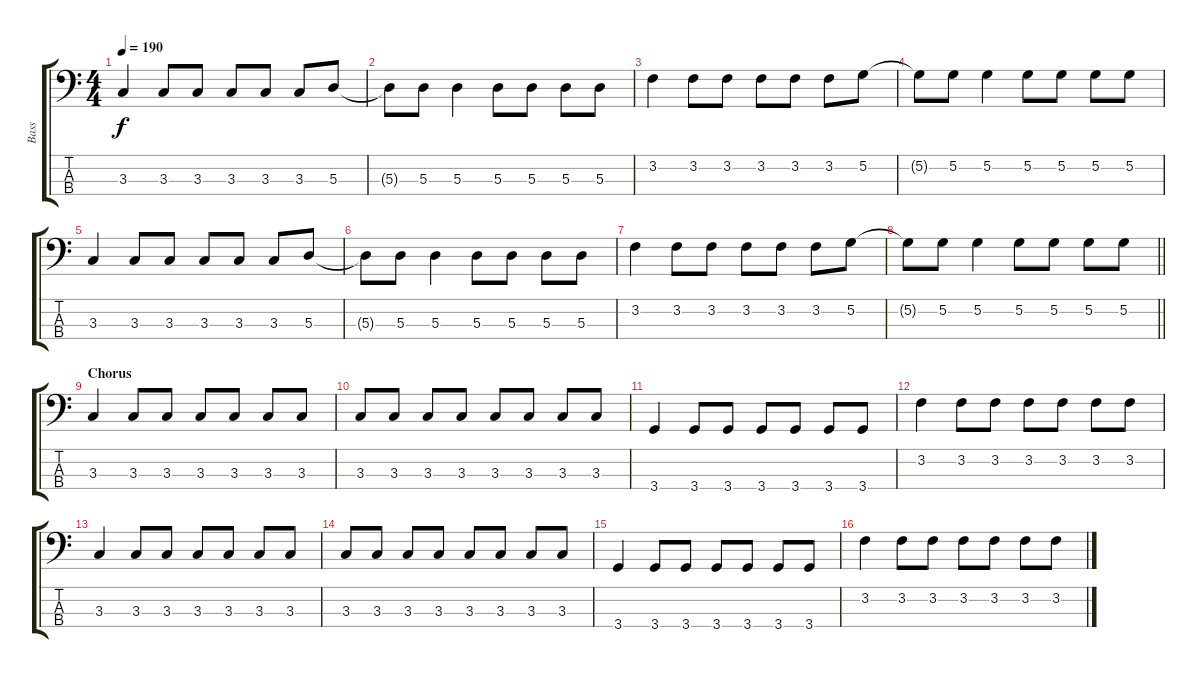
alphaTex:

\track ("Bass" "Bass") {instrument electricbasspick}
\staff {score tabs}
\tuning (G2 D2 A1 E1) {hide}
\ts (4 4)
\tempo 190
\clef f4
\ks c
3.3.4{dy f} 3.3.8 3.3.8 3.3.8 3.3.8 3.3.8 5.3.8 |
5.3{t}.8 5.3.8 5.3.4 5.3.8 5.3.8 5.3.8 5.3.8 |
3.2.4 3.2.8 3.2.8 3.2.8 3.2.8 3.2.8 5.2.8 |
5.2{t}.8 5.2.8 5.2.4 5.2.8 5.2.8 5.2.8 5.2.8 |
3.3.4 3.3.8 3.3.8 3.3.8 3.3.8 3.3.8 5.3.8 |
5.3{t}.8 5.3.8 5.3.4 5.3.8 5.3.8 5.3.8 5.3.8 |
3.2.4 3.2.8 3.2.8 3.2.8 3.2.8 3.2.8 5.2.8 |
\barLineRight lightlight
5.2{t}.8 5.2.8 5.2.4 5.2.8 5.2.8 5.2.8 5.2.8 |
\section ("" "Chorus")
3.3.4 3.3.8 3.3.8 3.3.8 3.3.8 3.3.8 3.3.8 |
3.3.8 3.3.8 3.3.8 3.3.8 3.3.8 3.3.8 3.3.8 3.3.8 |
3.4.4 3.4.8 3.4.8 3.4.8 3.4.8 3.4.8 3.4.8 |
3.2.4 3.2.8 3.2.8 3.2.8 3.2.8 3.2.8 3.2.8 |
3.3.4 3.3.8 3.3.8 3.3.8 3.3.8 3.3.8 3.3.8 |
3.3.8 3.3.8 3.3.8 3.3.8 3.3.8 3.3.8 3.3.8 3.3.8 |
3.4.4 3.4.8 3.4.8 3.4.8 3.4.8 3.4.8 3.4.8 |
3.2.4 3.2.8 3.2.8 3.2.8 3.2.8 3.2.8 3.2.8
